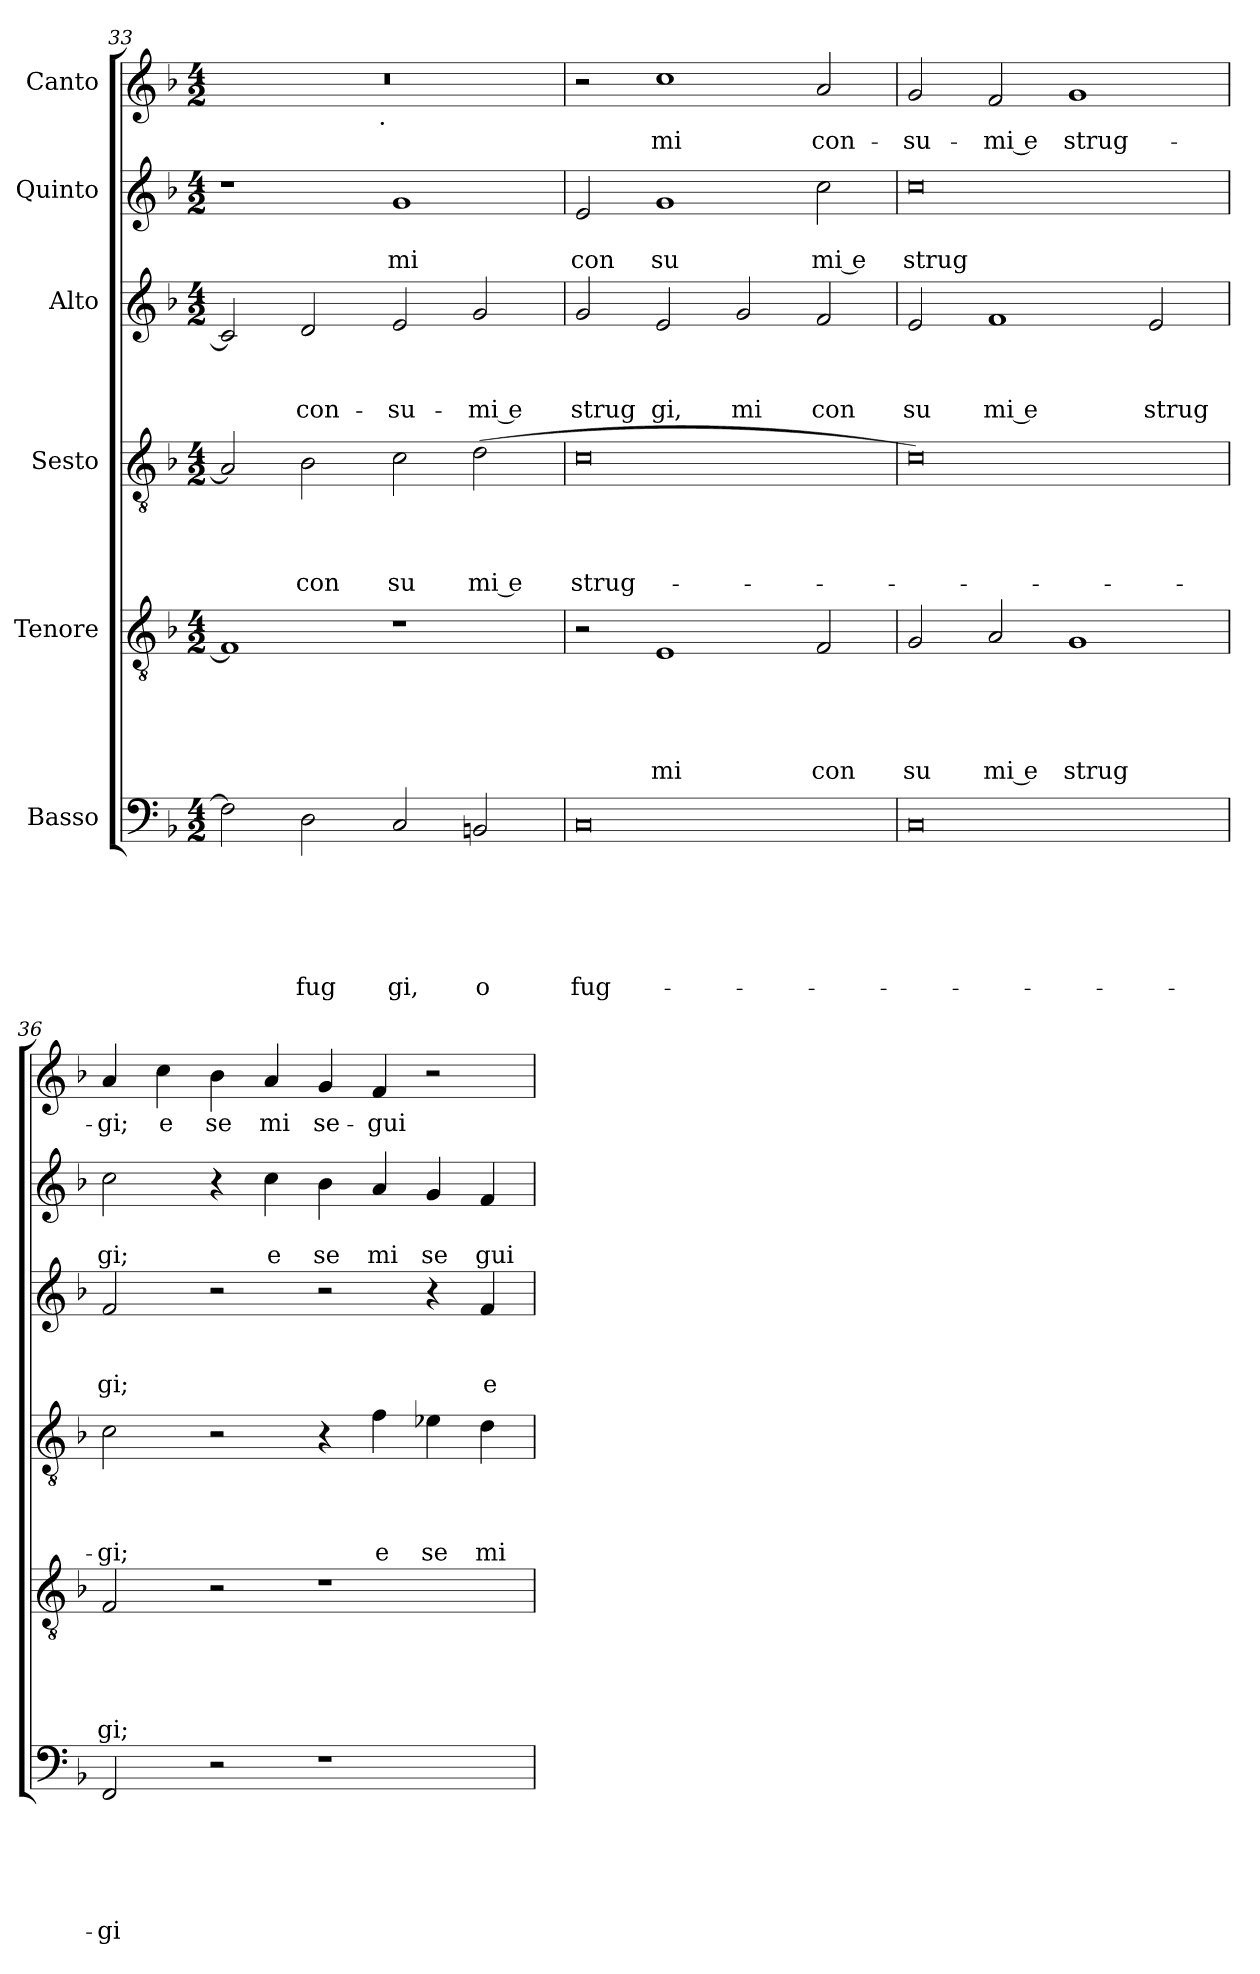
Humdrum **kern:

**kern	**text	**text	**text	**text	**text	**text	**kern	**text	**text	**text	**text	**text	**kern	**text	**text	**text	**text	**kern	**text	**text	**text	**kern	**text	**text	**kern	**text
*part6	*part6	*part6	*part6	*part6	*part6	*part6	*part5	*part5	*part5	*part5	*part5	*part5	*part4	*part4	*part4	*part4	*part4	*part3	*part3	*part3	*part3	*part2	*part2	*part2	*part1	*part1
*staff6	*staff6	*staff6	*staff6	*staff6	*staff6	*staff6	*staff5	*staff5	*staff5	*staff5	*staff5	*staff5	*staff4	*staff4	*staff4	*staff4	*staff4	*staff3	*staff3	*staff3	*staff3	*staff2	*staff2	*staff2	*staff1	*staff1
*I"Basso	*	*	*	*	*	*	*I"Tenore	*	*	*	*	*	*I"Sesto	*	*	*	*	*I"Alto	*	*	*	*I"Quinto	*	*	*I"Canto	*
*clefF4	*	*	*	*	*	*	*clefGv2	*	*	*	*	*	*clefGv2	*	*	*	*	*clefG2	*	*	*	*clefG2	*	*	*clefG2	*
*k[b-]	*	*	*	*	*	*	*k[b-]	*	*	*	*	*	*k[b-]	*	*	*	*	*k[b-]	*	*	*	*k[b-]	*	*	*k[b-]	*
*F:	*	*	*	*	*	*	*F:	*	*	*	*	*	*F:	*	*	*	*	*F:	*	*	*	*F:	*	*	*F:	*
*M4/2	*	*	*	*	*	*	*M4/2	*	*	*	*	*	*M4/2	*	*	*	*	*M4/2	*	*	*	*M4/2	*	*	*M4/2	*
=33	=33	=33	=33	=33	=33	=33	=33	=33	=33	=33	=33	=33	=33	=33	=33	=33	=33	=33	=33	=33	=33	=33	=33	=33	=33	=33
*	*	*	*	*	*	*	*	*	*	*	*	*	*	*	*	*	*	*	*	*	*	*	*	*	*^	*
2F\]	.	.	.	.	.	.	1F]	.	.	.	.	.	2A/]	.	.	.	.	2c/]	.	.	.	1r	.	.	0r	2ryy	.
!	!	!	!	!	!	!LO:LY:b	!	!	!	!	!	!	!	!	!	!	!LO:LY:b	!	!	!	!LO:LY:b	!	!	!	!	!	!
2D\	.	.	.	.	.	fug	.	.	.	.	.	.	2B-\	.	.	.	con	2d/	.	.	con-	.	.	.	.	4...ryy	.
!	!	!	!	!	!	!	!	!	!	!	!	!	!	!	!	!	!	!	!	!	!	!	!	!	!	!LO:TX:b:t=.	!
.	.	.	.	.	.	.	.	.	.	.	.	.	.	.	.	.	.	.	.	.	.	.	.	.	.	1ryy	.
!	!	!	!	!	!	!LO:LY:b	!	!	!	!	!	!	!	!	!	!	!LO:LY:b	!	!	!	!LO:LY:b	!	!	!LO:LY:b	!	!	!
2C/	.	.	.	.	.	gi,	1r	.	.	.	.	.	2c\	.	.	.	su	2e/	.	.	-su-	1g	.	mi	.	.	.
!	!	!	!	!	!	!LO:LY:b	!	!	!	!	!	!	!	!	!	!	!LO:LY:b:rj	!	!	!	!LO:LY:b:rj	!	!	!	!	!	!
2BBn/	.	.	.	.	.	o	.	.	.	.	.	.	(>2d\	.	.	.	mi e	2g/	.	.	-mi e	.	.	.	.	.	.
.	.	.	.	.	.	.	.	.	.	.	.	.	.	.	.	.	.	.	.	.	.	.	.	.	.	32ryy	.
!!LO:PB:g=z
=34	=34	=34	=34	=34	=34	=34	=34	=34	=34	=34	=34	=34	=34	=34	=34	=34	=34	=34	=34	=34	=34	=34	=34	=34	=34	=34	=34
!	!	!	!	!	!	!LO:LY:b	!	!	!	!	!	!	!	!	!	!	!LO:LY:b	!	!	!	!LO:LY:b	!	!	!LO:LY:b	!	!	!
*	*	*	*	*	*	*	*	*	*	*	*	*	*	*	*	*	*	*	*	*	*	*	*	*	*v	*v	*
0C	.	.	.	.	.	fug-	2r	.	.	.	.	.	0c	.	.	.	strug-	2g/	.	.	strug	2e/	.	con	2r	.
!	!	!	!	!	!	!	!	!	!	!	!	!LO:LY:b	!	!	!	!	!	!	!	!	!LO:LY:b	!	!	!LO:LY:b	!	!LO:LY:b
.	.	.	.	.	.	.	1E	.	.	.	.	mi	.	.	.	.	.	2e/	.	.	gi,	1g	.	su	1cc	mi
!	!	!	!	!	!	!	!	!	!	!	!	!	!	!	!	!	!	!	!	!	!LO:LY:b	!	!	!	!	!
.	.	.	.	.	.	.	.	.	.	.	.	.	.	.	.	.	.	2g/	.	.	mi	.	.	.	.	.
!	!	!	!	!	!	!	!	!	!	!	!	!LO:LY:b	!	!	!	!	!	!	!	!	!LO:LY:b	!	!	!LO:LY:b:rj	!	!LO:LY:b
.	.	.	.	.	.	.	2F/	.	.	.	.	con	.	.	.	.	.	2f/	.	.	con	2cc\	.	mi e	2a/	con-
=35	=35	=35	=35	=35	=35	=35	=35	=35	=35	=35	=35	=35	=35	=35	=35	=35	=35	=35	=35	=35	=35	=35	=35	=35	=35	=35
!	!	!	!	!	!	!	!	!	!	!	!	!LO:LY:b	!	!	!	!	!	!	!	!	!LO:LY:b	!	!	!LO:LY:b	!	!LO:LY:b
0C	.	.	.	.	.	.	2G/	.	.	.	.	su	0c)	.	.	.	.	2e/	.	.	su	0cc	.	strug	2g/	-su-
!	!	!	!	!	!	!	!	!	!	!	!	!LO:LY:b:rj	!	!	!	!	!	!	!	!	!LO:LY:b:rj	!	!	!	!	!LO:LY:b:rj
.	.	.	.	.	.	.	2A/	.	.	.	.	mi e	.	.	.	.	.	1f	.	.	mi e	.	.	.	2f/	-mi e
!	!	!	!	!	!	!	!	!	!	!	!	!LO:LY:b	!	!	!	!	!	!	!	!	!	!	!	!	!	!LO:LY:b
.	.	.	.	.	.	.	1G	.	.	.	.	strug	.	.	.	.	.	.	.	.	.	.	.	.	1g	strug-
!	!	!	!	!	!	!	!	!	!	!	!	!	!	!	!	!	!	!	!	!	!LO:LY:b	!	!	!	!	!
.	.	.	.	.	.	.	.	.	.	.	.	.	.	.	.	.	.	2e/	.	.	strug	.	.	.	.	.
=36	=36	=36	=36	=36	=36	=36	=36	=36	=36	=36	=36	=36	=36	=36	=36	=36	=36	=36	=36	=36	=36	=36	=36	=36	=36	=36
!	!	!	!	!	!	!LO:LY:b	!	!	!	!	!	!LO:LY:b	!	!	!	!	!LO:LY:b	!	!	!	!LO:LY:b	!	!	!LO:LY:b	!	!LO:LY:b
2FF/	.	.	.	.	.	-gi	2F/	.	.	.	.	gi;	2c\	.	.	.	-gi;	2f/	.	.	gi;	2cc\	.	gi;	4a/	-gi;
!	!	!	!	!	!	!	!	!	!	!	!	!	!	!	!	!	!	!	!	!	!	!	!	!	!	!LO:LY:b
.	.	.	.	.	.	.	.	.	.	.	.	.	.	.	.	.	.	.	.	.	.	.	.	.	4cc\	e
!	!	!	!	!	!	!	!	!	!	!	!	!	!	!	!	!	!	!	!	!	!	!	!	!	!	!LO:LY:b
2r	.	.	.	.	.	.	2r	.	.	.	.	.	2r	.	.	.	.	2r	.	.	.	4r	.	.	4b-\	se
!	!	!	!	!	!	!	!	!	!	!	!	!	!	!	!	!	!	!	!	!	!	!	!	!LO:LY:b	!	!LO:LY:b
.	.	.	.	.	.	.	.	.	.	.	.	.	.	.	.	.	.	.	.	.	.	4cc\	.	e	4a/	mi
!	!	!	!	!	!	!	!	!	!	!	!	!	!	!	!	!	!	!	!	!	!	!	!	!LO:LY:b	!	!LO:LY:b
1r	.	.	.	.	.	.	1r	.	.	.	.	.	4r	.	.	.	.	2r	.	.	.	4b-\	.	se	4g/	se-
!	!	!	!	!	!	!	!	!	!	!	!	!	!	!	!	!	!LO:LY:b	!	!	!	!	!	!	!LO:LY:b	!	!LO:LY:b
.	.	.	.	.	.	.	.	.	.	.	.	.	4f\	.	.	.	e	.	.	.	.	4a/	.	mi	4f/	-gui
!	!	!	!	!	!	!	!	!	!	!	!	!	!	!	!	!	!LO:LY:b	!	!	!	!	!	!	!LO:LY:b	!	!
.	.	.	.	.	.	.	.	.	.	.	.	.	4e-X\	.	.	.	se	4r	.	.	.	4g/	.	se	2r	.
!	!	!	!	!	!	!	!	!	!	!	!	!	!	!	!	!	!LO:LY:b	!	!	!	!LO:LY:b	!	!	!LO:LY:b	!	!
.	.	.	.	.	.	.	.	.	.	.	.	.	4d\	.	.	.	mi	4f/	.	.	e	4f/	.	gui	.	.
=	=	=	=	=	=	=	=	=	=	=	=	=	=	=	=	=	=	=	=	=	=	=	=	=	=	=
*-	*-	*-	*-	*-	*-	*-	*-	*-	*-	*-	*-	*-	*-	*-	*-	*-	*-	*-	*-	*-	*-	*-	*-	*-	*-	*-
